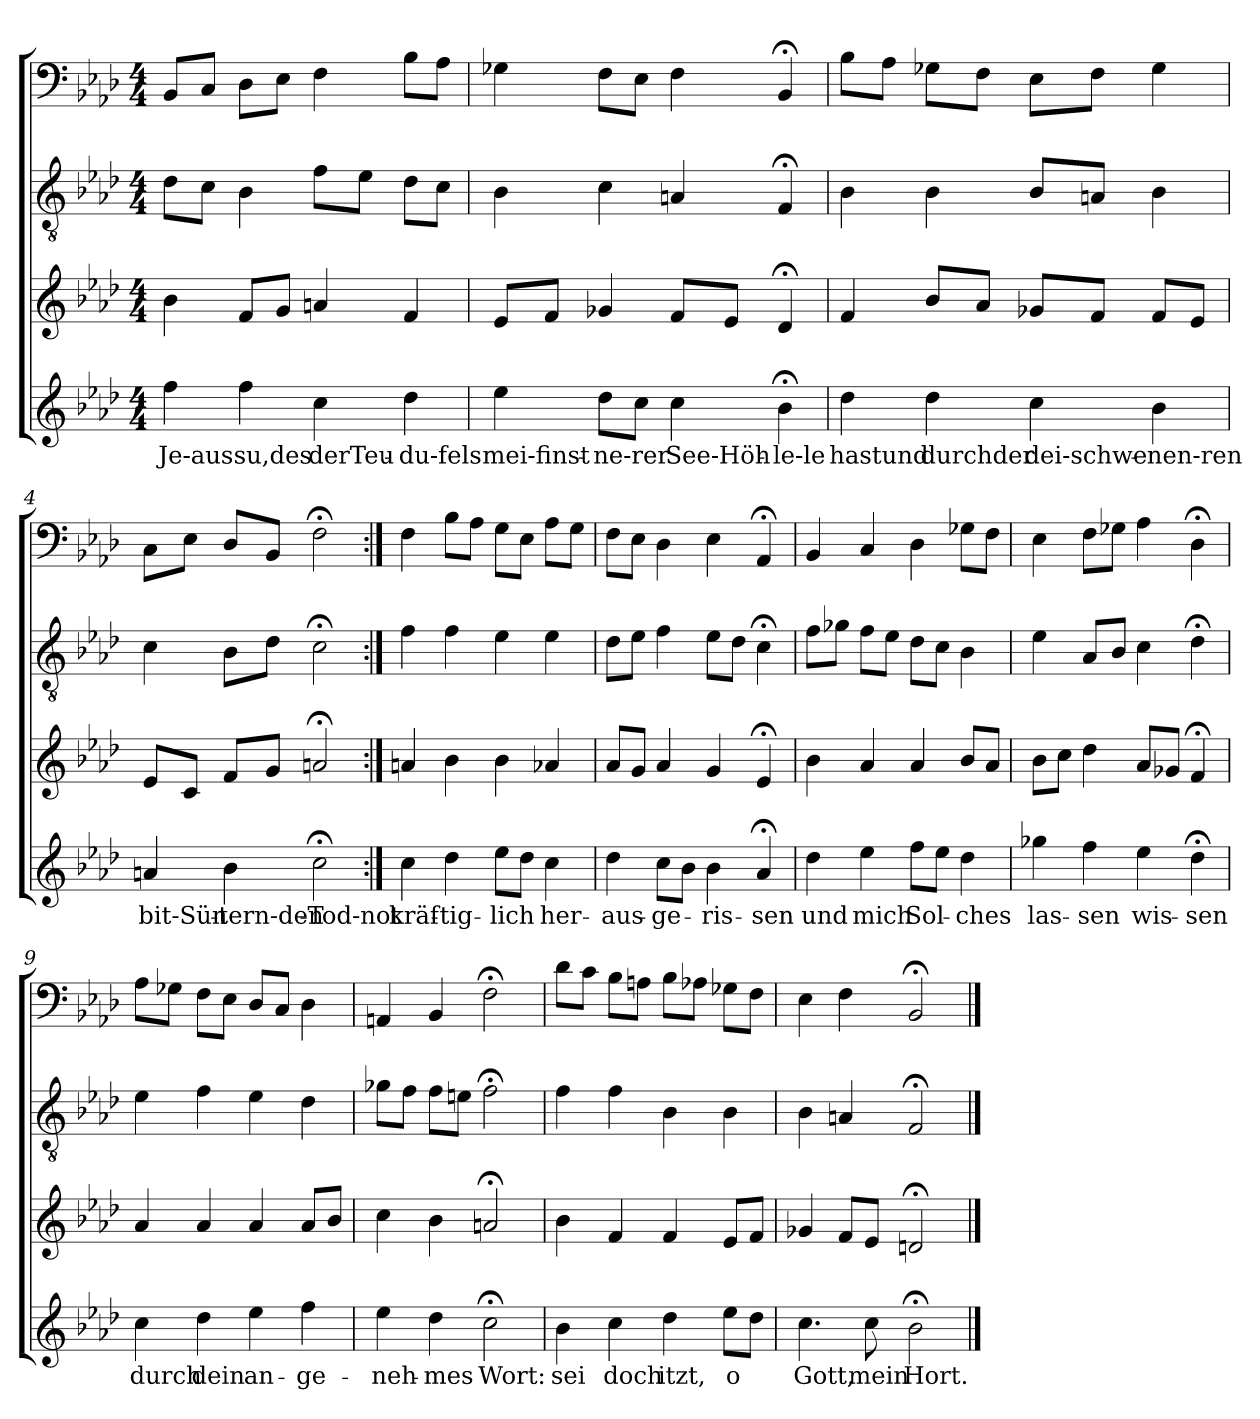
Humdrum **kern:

**kern	**text	**kern	**kern	**kern
*part4	*part4	*part3	*part2	*part1
*staff4	*staff4	*staff3	*staff2	*staff1
*clefG2	*	*clefG2	*clefGv2	*clefF4
*k[b-e-a-d-]	*	*k[b-e-a-d-]	*k[b-e-a-d-]	*k[b-e-a-d-]
*	*	*f:	*f:	*f:
*M4/4	*	*M4/4	*M4/4	*M4/4
=1	=1	=1	=1	=1
4ff\	Je-aus	4b-\	8d-\L	8BB-/L
.	.	.	8c\J	8C/J
4ff\	-su,des	8f/L	4B-\	8D-\L
.	.	8g/J	.	8E-\J
4cc\	derTeu-	4an/	8f\L	4F\
.	.	.	8e-\J	.
4dd-\	du-fels	4f/	8d-\L	8B-\L
.	.	.	8c\J	8A-\J
=2	=2	=2	=2	=2
4ee-\	mei-finst-	8e-/L	4B-\	4G-X\
.	.	8f/J	.	.
8dd-\L	-ne-rer	4g-X/	4c\	8F\L
8cc\J	.	.	.	8E-\J
4cc\	See-Höh-	8f/L	4An/	4F\
.	.	8e-/J	.	.
4b-;<\	-le-le	4d-;</	4F;</	4BB-;</
=3	=3	=3	=3	=3
4dd-\	hastund	4f/	4B-\	8B-\L
.	.	.	.	8A-\J
4dd-\	durchder	8b-/L	4B-\	8G-X\L
.	.	8a-/J	.	8F\J
4cc\	dei-schwe-	8g-X/L	8B-/L	8E-\L
.	.	8f/J	8An/J	8F\J
4b-\	-nen-ren	8f/L	4B-\	4G-\
.	.	8e-/J	.	.
=4	=4	=4	=4	=4
4an/	bit-Sün-	8e-/L	4c\	8C\L
.	.	8c/J	.	8E-\J
4b-\	-tern-den-	8f/L	8B-\L	8D-/L
.	.	8g/J	8d-\J	8BB-/J
2cc;<\	Tod-not	2an;</	2c;<\	2F;<\
=5:|!	=5:|!	=5:|!	=5:|!	=5:|!
4cc\	kräf-	4an/	4f\	4F\
4dd-\	-tig-	4b-\	4f\	8B-\L
.	.	.	.	8A-\J
8ee-\L	-lich	4b-\	4e-\	8G\L
8dd-\J	.	.	.	8E-\J
4cc\	her-	4a-X/	4e-\	8A-\L
.	.	.	.	8G\J
=6	=6	=6	=6	=6
4dd-\	-aus-	8a-/L	8d-\L	8F\L
.	.	8g/J	8e-\J	8E-\J
8cc\L	-ge-	4a-/	4f\	4D-\
8b-\J	.	.	.	.
4b-\	-ris-	4g/	8e-\L	4E-\
.	.	.	8d-\J	.
4a-;</	-sen	4e-;</	4c;<\	4AA-;</
=7	=7	=7	=7	=7
4dd-\	und	4b-\	8f\L	4BB-/
.	.	.	8g-X\J	.
4ee-\	mich	4a-/	8f\L	4C/
.	.	.	8e-\J	.
8ff\L	Sol-	4a-/	8d-\L	4D-\
8ee-\J	.	.	8c\J	.
4dd-\	-ches	8b-/L	4B-\	8G-X\L
.	.	8a-/J	.	8F\J
=8	=8	=8	=8	=8
4gg-X\	las-	8b-\L	4e-\	4E-\
.	.	8cc\J	.	.
4ff\	-sen	4dd-\	8A-/L	8F\L
.	.	.	8B-/J	8G-X\J
4ee-\	wis-	8a-/L	4c\	4A-\
.	.	8g-X/J	.	.
4dd-;<\	-sen	4f;</	4d-;<\	4D-;<\
=9	=9	=9	=9	=9
4cc\	durch	4a-/	4e-\	8A-\L
.	.	.	.	8G-X\J
4dd-\	dein	4a-/	4f\	8F\L
.	.	.	.	8E-\J
4ee-\	an-	4a-/	4e-\	8D-/L
.	.	.	.	8C/J
4ff\	-ge-	8a-/L	4d-\	4D-\
.	.	8b-/J	.	.
=10	=10	=10	=10	=10
4ee-\	-neh-	4cc\	8g-X\L	4AAn/
.	.	.	8f\J	.
4dd-\	-mes	4b-\	8f\L	4BB-/
.	.	.	8en\J	.
2cc;<\	Wort:	2an;</	2f;<\	2F;<\
=11	=11	=11	=11	=11
4b-\	sei	4b-\	4f\	8d-\L
.	.	.	.	8c\J
4cc\	doch	4f/	4f\	8B-\L
.	.	.	.	8An\J
4dd-\	itzt,	4f/	4B-\	8B-\L
.	.	.	.	8A-X\J
8ee-\L	o	8e-/L	4B-\	8G-X\L
8dd-\J	.	8f/J	.	8F\J
=12	=12	=12	=12	=12
4.cc\	Gott,	4g-X/	4B-\	4E-\
.	.	8f/L	4An/	4F\
8cc\	mein	8e-/J	.	.
2b-;<\	Hort.	2dn;</	2F;</	2BB-;</
==	==	==	==	==
*-	*-	*-	*-	*-
